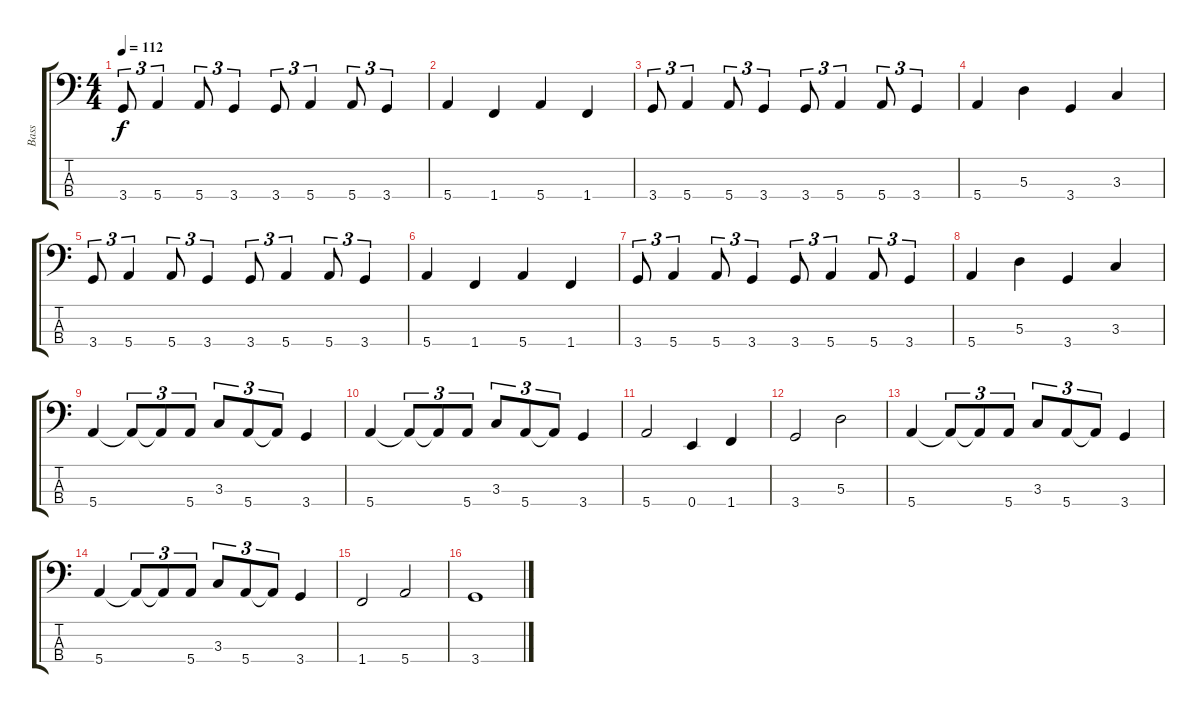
\track ("Bass" "Bass") {instrument electricbasspick}
\staff {score tabs}
\tuning (G2 D2 A1 E1) {hide}
\ts (4 4)
\tempo 112
\clef f4
\ks c
3.4.8{tu (3 2) dy f} 5.4.4{tu (3 2)} 5.4.8{tu (3 2)} 3.4.4{tu (3 2)} 3.4.8{tu (3 2)} 5.4.4{tu (3 2)} 5.4.8{tu (3 2)} 3.4.4{tu (3 2)} |
5.4.4 1.4.4 5.4.4 1.4.4 |
3.4.8{tu (3 2)} 5.4.4{tu (3 2)} 5.4.8{tu (3 2)} 3.4.4{tu (3 2)} 3.4.8{tu (3 2)} 5.4.4{tu (3 2)} 5.4.8{tu (3 2)} 3.4.4{tu (3 2)} |
5.4.4 5.3.4 3.4.4 3.3.4 |
3.4.8{tu (3 2)} 5.4.4{tu (3 2)} 5.4.8{tu (3 2)} 3.4.4{tu (3 2)} 3.4.8{tu (3 2)} 5.4.4{tu (3 2)} 5.4.8{tu (3 2)} 3.4.4{tu (3 2)} |
5.4.4 1.4.4 5.4.4 1.4.4 |
3.4.8{tu (3 2)} 5.4.4{tu (3 2)} 5.4.8{tu (3 2)} 3.4.4{tu (3 2)} 3.4.8{tu (3 2)} 5.4.4{tu (3 2)} 5.4.8{tu (3 2)} 3.4.4{tu (3 2)} |
5.4.4 5.3.4 3.4.4 3.3.4 |
5.4.4 5.4{t}.8{tu (3 2)} 5.4{t}.8{tu (3 2)} 5.4.8{tu (3 2)} 3.3.8{tu (3 2)} 5.4.8{tu (3 2)} 5.4{t}.8{tu (3 2)} 3.4.4 |
5.4.4 5.4{t}.8{tu (3 2)} 5.4{t}.8{tu (3 2)} 5.4.8{tu (3 2)} 3.3.8{tu (3 2)} 5.4.8{tu (3 2)} 5.4{t}.8{tu (3 2)} 3.4.4 |
5.4.2 0.4.4 1.4.4 |
3.4.2 5.3.2 |
5.4.4 5.4{t}.8{tu (3 2)} 5.4{t}.8{tu (3 2)} 5.4.8{tu (3 2)} 3.3.8{tu (3 2)} 5.4.8{tu (3 2)} 5.4{t}.8{tu (3 2)} 3.4.4 |
5.4.4 5.4{t}.8{tu (3 2)} 5.4{t}.8{tu (3 2)} 5.4.8{tu (3 2)} 3.3.8{tu (3 2)} 5.4.8{tu (3 2)} 5.4{t}.8{tu (3 2)} 3.4.4 |
1.4.2 5.4.2 |
3.4.1
